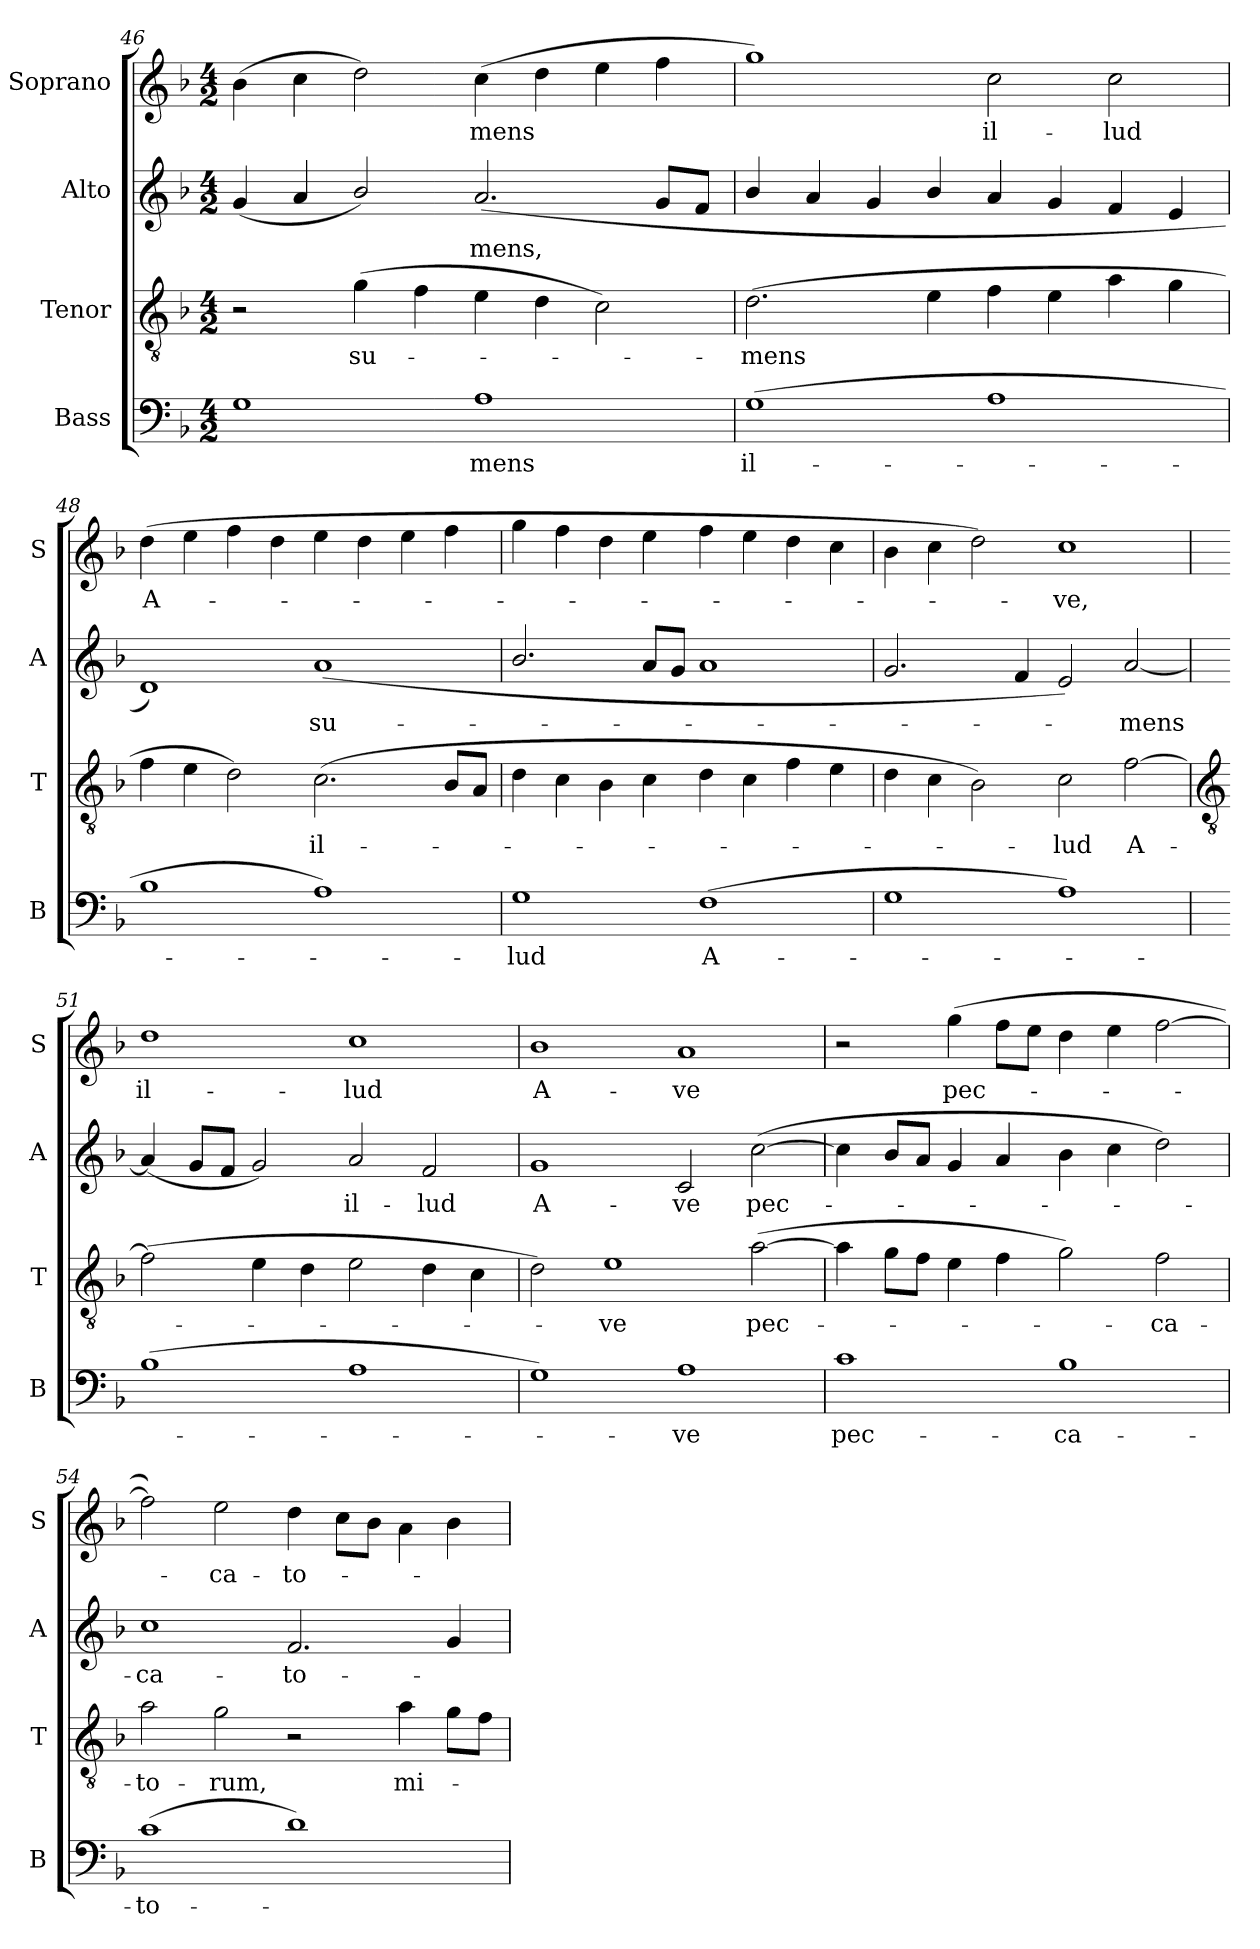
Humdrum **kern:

**kern	**text	**kern	**text	**kern	**text	**kern	**text
*part4	*part4	*part3	*part3	*part2	*part2	*part1	*part1
*staff4	*staff4	*staff3	*staff3	*staff2	*staff2	*staff1	*staff1
*I"Bass	*	*I"Tenor	*	*I"Alto	*	*I"Soprano	*
*I'B	*	*I'T	*	*I'A	*	*I'S	*
!!LO:LB:g=z
*clefF4	*	*clefGv2	*	*clefG2	*	*clefG2	*
*k[b-]	*	*k[b-]	*	*k[b-]	*	*k[b-]	*
*F:	*	*F:	*	*F:	*	*F:	*
*M4/2	*	*M4/2	*	*M4/2	*	*M4/2	*
=46	=46	=46	=46	=46	=46	=46	=46
1G	.	2r	.	(<4g	.	(>4b-	.
.	.	.	.	4a	.	4cc	.
!	!	!	!LO:LY:b	!	!	!	!
.	.	(>4g	su-	2b-/)	.	2dd)	.
.	.	4f	.	.	.	.	.
!	!LO:LY:b	!	!	!	!LO:LY:b	!	!LO:LY:b
1A	mens	4e	.	(<2.a	mens,	(>4cc	mens
.	.	4d	.	.	.	4dd	.
.	.	2c)	.	.	.	4ee	.
.	.	.	.	8gL	.	4ff	.
.	.	.	.	8fJ	.	.	.
=47	=47	=47	=47	=47	=47	=47	=47
!	!LO:LY:b	!	!LO:LY:b	!	!	!	!
(>1G	il-	(>2.d	mens	4b-/	.	1gg)	.
.	.	.	.	4a	.	.	.
.	.	.	.	4g	.	.	.
.	.	4e	.	4b-/	.	.	.
!	!	!	!	!	!	!	!LO:LY:b
1A	.	4f	.	4a	.	2cc	il-
.	.	4e	.	4g	.	.	.
!	!	!	!	!	!	!	!LO:LY:b
.	.	4a	.	4f	.	2cc	-lud
.	.	4g	.	4e	.	.	.
=48	=48	=48	=48	=48	=48	=48	=48
!	!	!	!	!	!	!	!LO:LY:b
1B-	.	4f	.	1d)	.	(>4dd	A-
.	.	4e	.	.	.	4ee	.
.	.	2d)	.	.	.	4ff	.
.	.	.	.	.	.	4dd	.
!	!	!	!LO:LY:b	!	!LO:LY:b	!	!
1A)	.	(>2.c	il-	(<1a	su-	4ee	.
.	.	.	.	.	.	4dd	.
.	.	.	.	.	.	4ee	.
.	.	8B-/L	.	.	.	4ff	.
.	.	8A/J	.	.	.	.	.
=49	=49	=49	=49	=49	=49	=49	=49
!	!LO:LY:b	!	!	!	!	!	!
1G	lud	4d	.	2.b-/	.	4gg	.
.	.	4c	.	.	.	4ff	.
.	.	4B-	.	.	.	4dd	.
.	.	4c	.	8aL	.	4ee	.
.	.	.	.	8gJ	.	.	.
!	!LO:LY:b	!	!	!	!	!	!
(>1F	A-	4d	.	1a	.	4ff	.
.	.	4c	.	.	.	4ee	.
.	.	4f	.	.	.	4dd	.
.	.	4e	.	.	.	4cc	.
=50	=50	=50	=50	=50	=50	=50	=50
1G	.	4d	.	2.g	.	4b-	.
.	.	4c	.	.	.	4cc	.
.	.	2B-)	.	.	.	2dd)	.
.	.	.	.	4f	.	.	.
!	!	!	!LO:LY:b	!	!	!	!LO:LY:b
1A)	.	2c	lud	2e)	.	1cc	ve,
!	!	!	!LO:LY:b	!	!LO:LY:b	!	!
.	.	[2f	A-	[2a	mens	.	.
!!LO:LB:g=z
=51	=51	=51	=51	=51	=51	=51	=51
*	*	*clefGv2	*	*	*	*	*
!	!	!	!	!	!	!	!LO:LY:b
(>1B-	.	(>2f]	.	(<4a]	.	1dd	il-
.	.	.	.	8gL	.	.	.
.	.	.	.	8fJ	.	.	.
.	.	4e	.	2g)	.	.	.
.	.	4d	.	.	.	.	.
!	!	!	!	!	!LO:LY:b	!	!LO:LY:b
1A	.	2e	.	2a	il-	1cc	-lud
!	!	!	!	!	!LO:LY:b	!	!
.	.	4d	.	2f	-lud	.	.
.	.	4c	.	.	.	.	.
=52	=52	=52	=52	=52	=52	=52	=52
!	!	!	!	!	!LO:LY:b	!	!LO:LY:b
1G)	.	2d)	.	1g	A-	1b-	A-
!	!	!	!LO:LY:b	!	!	!	!
.	.	1e	ve	.	.	.	.
!	!LO:LY:b	!	!	!	!LO:LY:b	!	!LO:LY:b
1A	ve	.	.	2c	-ve	1a	-ve
!	!	!	!LO:LY:b	!	!LO:LY:b	!	!
.	.	(>[2a	pec-	(>[2cc	pec-	.	.
=53	=53	=53	=53	=53	=53	=53	=53
!	!LO:LY:b	!	!	!	!	!	!
1c	pec-	4a]	.	4cc]	.	2r	.
.	.	8gL	.	8b-L	.	.	.
.	.	8fJ	.	8aJ	.	.	.
!	!	!	!	!	!	!	!LO:LY:b
.	.	4e	.	4g	.	(>4gg	pec-
.	.	4f	.	4a	.	8ffL	.
.	.	.	.	.	.	8eeJ	.
!	!LO:LY:b	!	!	!	!	!	!
1B-	-ca-	2g)	.	4b-	.	4dd	.
.	.	.	.	4cc	.	4ee	.
!	!	!	!LO:LY:b	!	!	!	!
.	.	2f	ca-	2dd)	.	[2ff	.
=54	=54	=54	=54	=54	=54	=54	=54
!	!LO:LY:b	!	!LO:LY:b	!	!LO:LY:b	!	!
(>1c	-to-	2a	-to-	1cc	ca-	2ff])	.
!	!	!	!LO:LY:b	!	!	!	!LO:LY:b
.	.	2g	-rum,	.	.	2ee	ca-
!	!	!	!	!	!LO:LY:b	!	!LO:LY:b
1d)	.	2r	.	2.f	-to-	4dd	-to-
.	.	.	.	.	.	8ccL	.
.	.	.	.	.	.	8b-J	.
!	!	!	!LO:LY:b	!	!	!	!
.	.	4a	mi-	.	.	4a\	.
.	.	8gL	.	4g	.	4b-	.
.	.	8fJ	.	.	.	.	.
=	=	=	=	=	=	=	=
*-	*-	*-	*-	*-	*-	*-	*-
